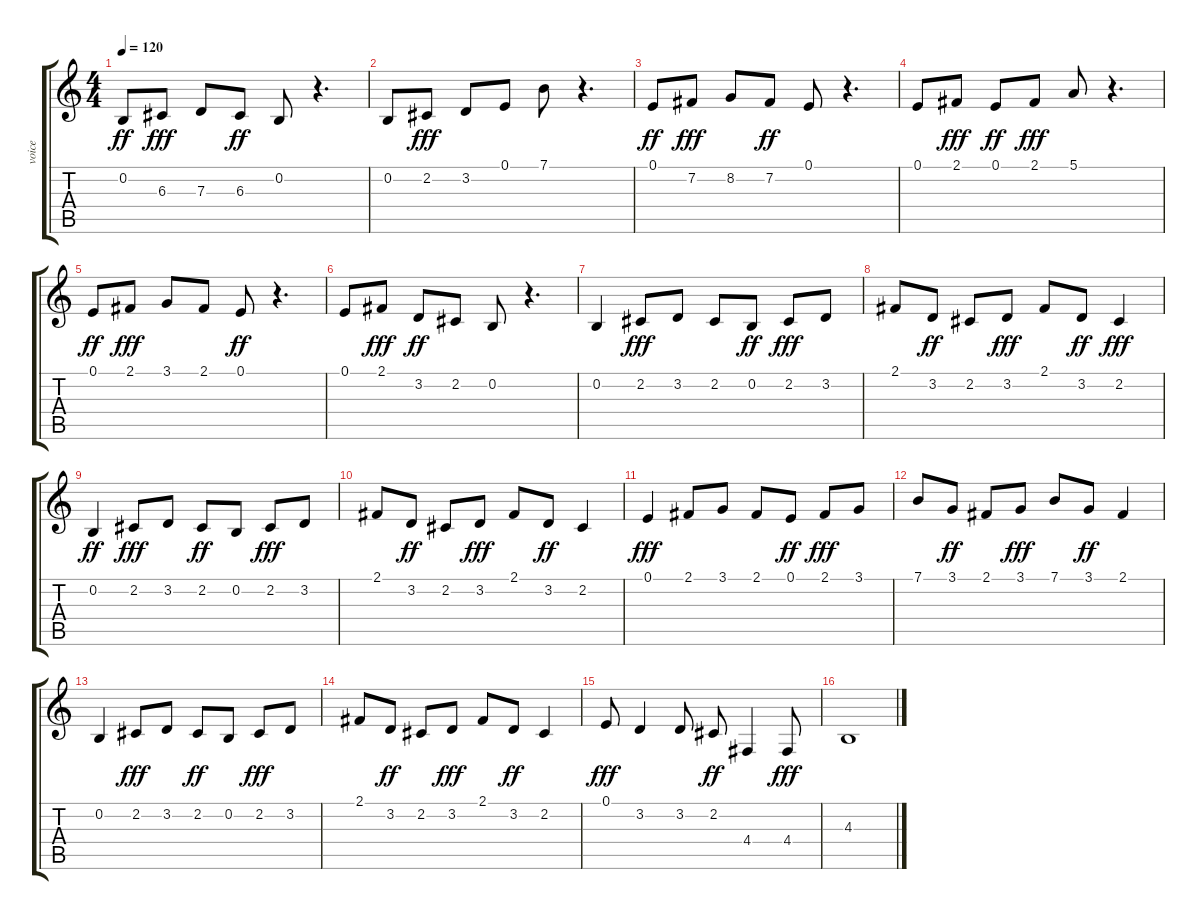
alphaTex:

\track ("voice" "voice") {instrument altosax}
\staff {score tabs}
\tuning (E4 B3 G3 D3 A2 E2) {hide}
\ts (4 4)
\tempo 120
\clef g2
\ks c
0.2.8{dy ff} 6.3.8{dy fff} 7.3.8 6.3.8{dy ff} 0.2.8 r.4{d} |
0.2.8 2.2.8{dy fff} 3.2.8 0.1.8 7.1.8 r.4{d} |
0.1.8{dy ff} 7.2.8{dy fff} 8.2.8 7.2.8{dy ff} 0.1.8 r.4{d} |
0.1.8 2.1.8{dy fff} 0.1.8{dy ff} 2.1.8{dy fff} 5.1.8 r.4{d} |
0.1.8{dy ff} 2.1.8{dy fff} 3.1.8 2.1.8 0.1.8{dy ff} r.4{d} |
0.1.8 2.1.8{dy fff} 3.2.8{dy ff} 2.2.8 0.2.8 r.4{d} |
0.2.4 2.2.8{dy fff} 3.2.8 2.2.8 0.2.8{dy ff} 2.2.8{dy fff} 3.2.8 |
2.1.8 3.2.8{dy ff} 2.2.8 3.2.8{dy fff} 2.1.8 3.2.8{dy ff} 2.2.4{dy fff} |
0.2.4{dy ff} 2.2.8{dy fff} 3.2.8 2.2.8{dy ff} 0.2.8 2.2.8{dy fff} 3.2.8 |
2.1.8 3.2.8{dy ff} 2.2.8 3.2.8{dy fff} 2.1.8 3.2.8{dy ff} 2.2.4 |
0.1.4{dy fff} 2.1.8 3.1.8 2.1.8 0.1.8{dy ff} 2.1.8{dy fff} 3.1.8 |
7.1.8 3.1.8{dy ff} 2.1.8 3.1.8{dy fff} 7.1.8 3.1.8{dy ff} 2.1.4 |
0.2.4 2.2.8{dy fff} 3.2.8 2.2.8{dy ff} 0.2.8 2.2.8{dy fff} 3.2.8 |
2.1.8 3.2.8{dy ff} 2.2.8 3.2.8{dy fff} 2.1.8 3.2.8{dy ff} 2.2.4 |
0.1.8{dy fff} 3.2.4 3.2.8 2.2.8{dy ff} 4.4.4 4.4.8{dy fff} |
4.3.1
